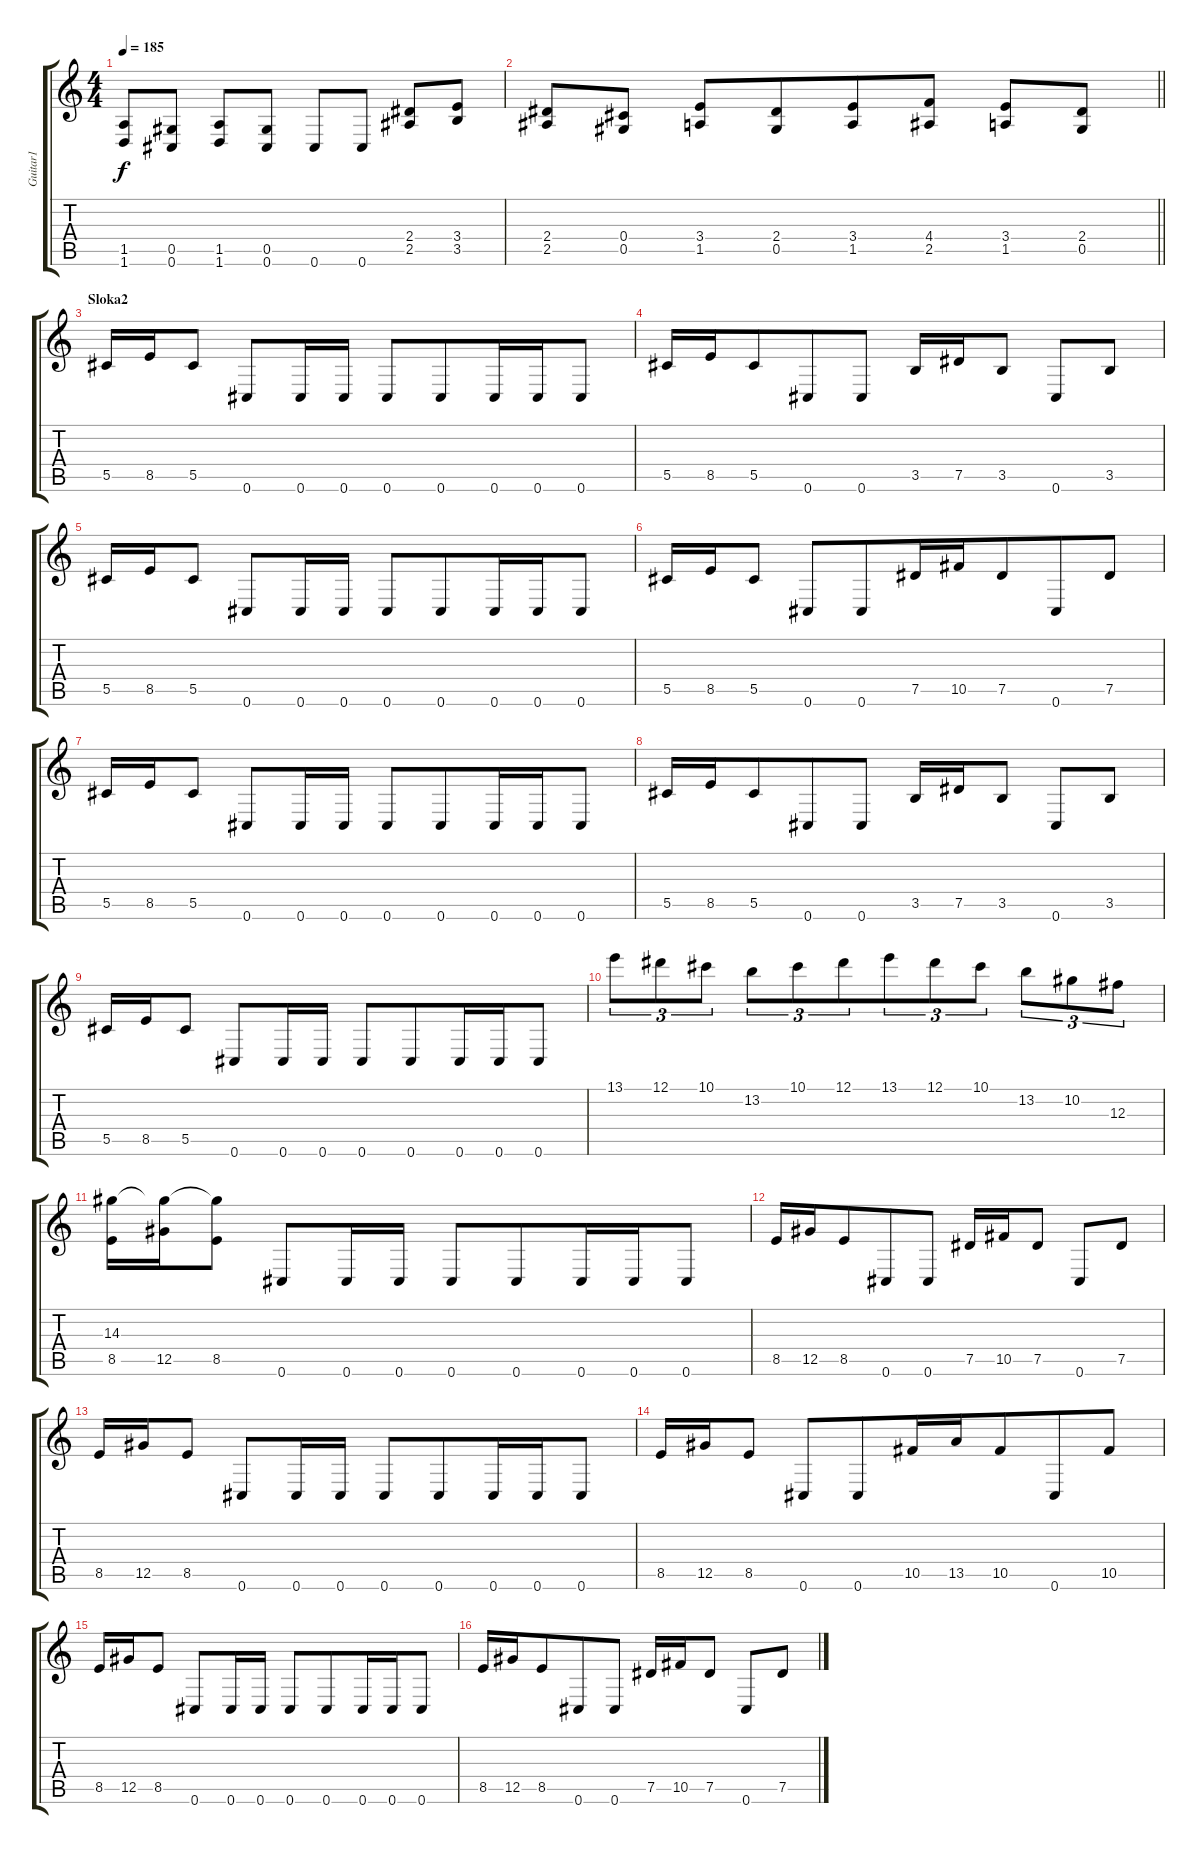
\track ("Guitar1" "Guitar1") {instrument distortionguitar}
\staff {score tabs}
\tuning (Eb4 Bb3 Gb3 Db3 Ab2 Db2) {hide}
\ts (4 4)
\tempo 185
\clef g2
\ks c
(1.5 1.6).8{dy f} (0.5 0.6).8 (1.5 1.6).8 (0.5 0.6).8 0.6.8{beam merge} 0.6.8 (2.4 2.5).8{beam merge} (3.4 3.5).8 |
\barLineRight lightlight
(2.4 2.5).8{beam merge} (0.4 0.5).8 (3.4 1.5).8 (2.4 0.5).8{beam merge} (3.4 1.5).8 (4.4 2.5).8 (3.4 1.5).8 (2.4 0.5).8 |
\section ("" "Sloka2")
5.5.16 8.5.16{beam merge} 5.5.8 0.6.8 0.6.16{beam merge} 0.6.16 0.6.8 0.6.8{beam merge} 0.6.16 0.6.16 0.6.8 |
5.5.16 8.5.16{beam merge} 5.5.8{beam merge} 0.6.8{beam merge} 0.6.8 3.5.16 7.5.16 3.5.8 0.6.8 3.5.8 |
5.5.16 8.5.16{beam merge} 5.5.8 0.6.8 0.6.16{beam merge} 0.6.16 0.6.8 0.6.8{beam merge} 0.6.16 0.6.16 0.6.8 |
5.5.16 8.5.16{beam merge} 5.5.8 0.6.8 0.6.8{beam merge} 7.5.16 10.5.16 7.5.8{beam merge} 0.6.8 7.5.8 |
5.5.16 8.5.16{beam merge} 5.5.8 0.6.8 0.6.16{beam merge} 0.6.16 0.6.8 0.6.8{beam merge} 0.6.16 0.6.16 0.6.8 |
5.5.16 8.5.16{beam merge} 5.5.8{beam merge} 0.6.8{beam merge} 0.6.8 3.5.16 7.5.16 3.5.8 0.6.8 3.5.8 |
5.5.16 8.5.16{beam merge} 5.5.8 0.6.8 0.6.16{beam merge} 0.6.16 0.6.8 0.6.8{beam merge} 0.6.16 0.6.16 0.6.8 |
13.1.8{tu (3 2)} 12.1.8{tu (3 2) beam merge} 10.1.8{tu (3 2)} 13.2.8{tu (3 2)} 10.1.8{tu (3 2)} 12.1.8{tu (3 2) beam merge} 13.1.8{tu (3 2) beam merge} 12.1.8{tu (3 2) beam merge} 10.1.8{tu (3 2)} 13.2.8{tu (3 2)} 10.2.8{tu (3 2)} 12.3.8{tu (3 2)} |
(14.3 8.5).16 (14.3{t} 12.5).16{beam merge} (14.3{t} 8.5).8 0.6.8 0.6.16{beam merge} 0.6.16 0.6.8 0.6.8{beam merge} 0.6.16 0.6.16 0.6.8 |
8.5.16 12.5.16{beam merge} 8.5.8{beam merge} 0.6.8{beam merge} 0.6.8 7.5.16 10.5.16 7.5.8 0.6.8 7.5.8 |
8.5.16 12.5.16{beam merge} 8.5.8 0.6.8 0.6.16{beam merge} 0.6.16 0.6.8 0.6.8{beam merge} 0.6.16 0.6.16 0.6.8 |
8.5.16 12.5.16{beam merge} 8.5.8 0.6.8 0.6.8{beam merge} 10.5.16 13.5.16 10.5.8{beam merge} 0.6.8 10.5.8 |
8.5.16 12.5.16{beam merge} 8.5.8 0.6.8 0.6.16{beam merge} 0.6.16 0.6.8 0.6.8{beam merge} 0.6.16 0.6.16 0.6.8 |
8.5.16 12.5.16{beam merge} 8.5.8{beam merge} 0.6.8{beam merge} 0.6.8 7.5.16 10.5.16 7.5.8 0.6.8 7.5.8
